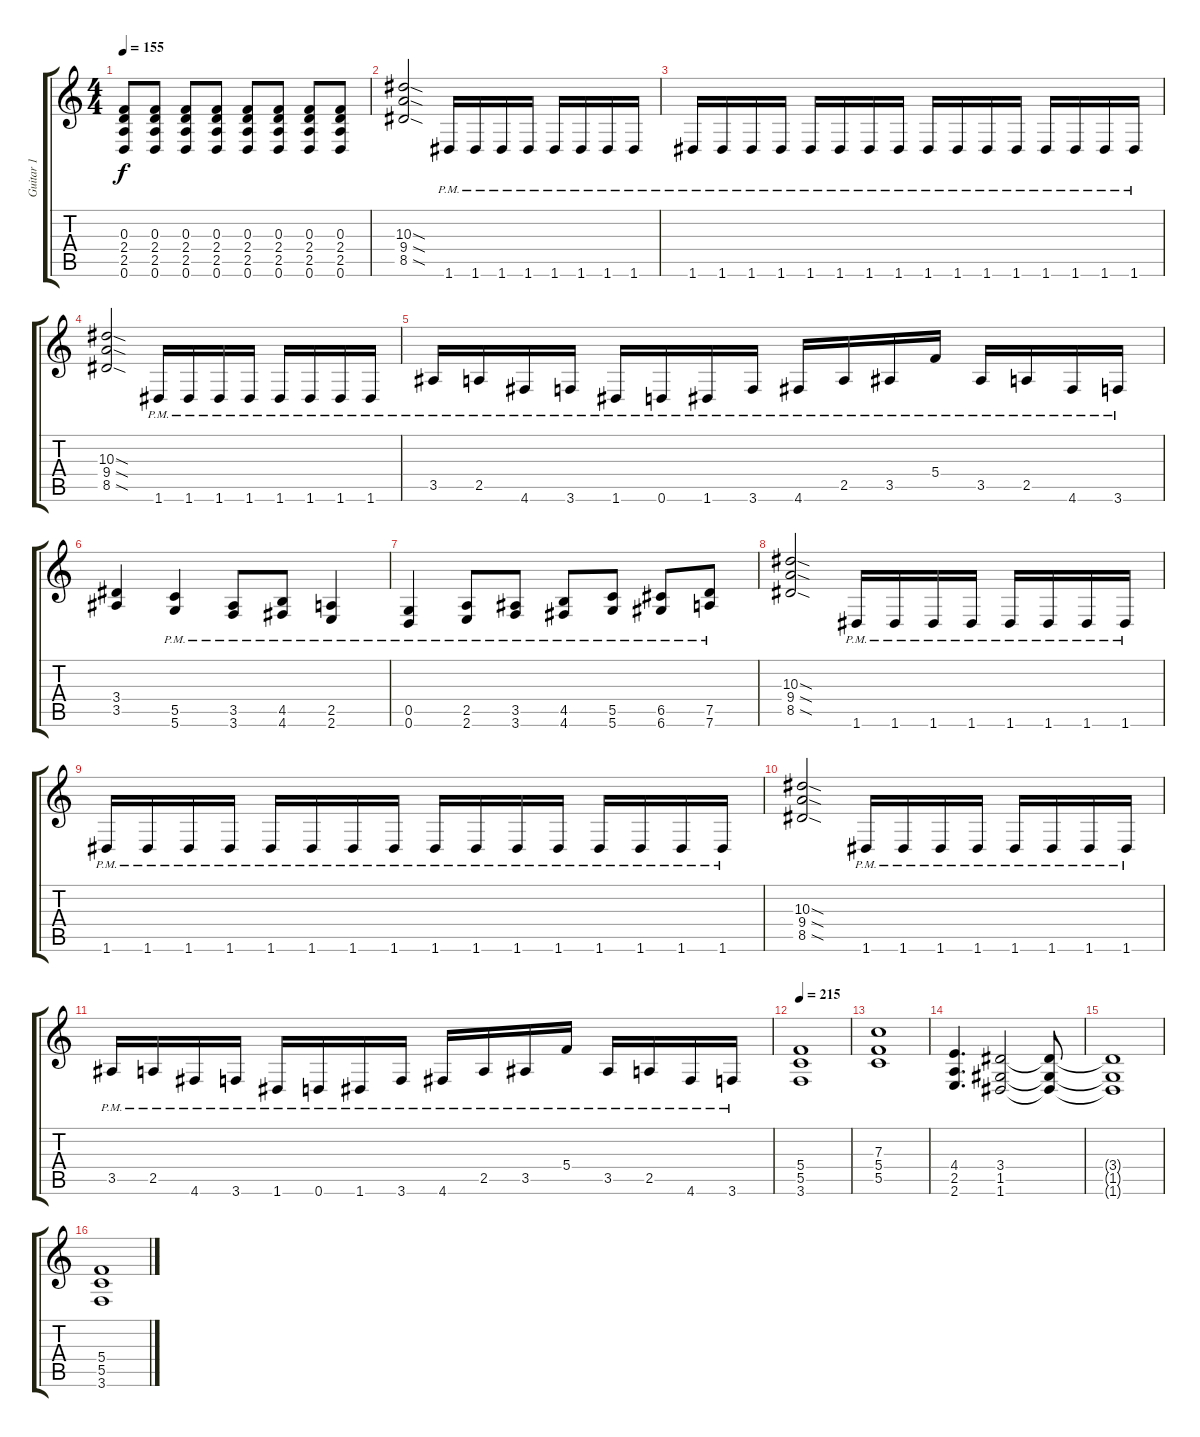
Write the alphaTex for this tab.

\track ("Guitar 1" "Guitar 1") {instrument distortionguitar}
\staff {score tabs}
\tuning (D4 A3 F3 C3 G2 D2) {hide}
\ts (4 4)
\tempo 155
\clef g2
\ks c
(0.3 2.4 2.5 0.6).8{dy f} (0.3 2.4 2.5 0.6).8 (0.3 2.4 2.5 0.6).8 (0.3 2.4 2.5 0.6).8 (0.3 2.4 2.5 0.6).8 (0.3 2.4 2.5 0.6).8 (0.3 2.4 2.5 0.6).8 (0.3 2.4 2.5 0.6).8 |
(10.3{sod} 9.4{sod} 8.5{sod}).2 1.6{pm}.16 1.6{pm}.16 1.6{pm}.16 1.6{pm}.16 1.6{pm}.16 1.6{pm}.16 1.6{pm}.16 1.6{pm}.16 |
1.6{pm}.16 1.6{pm}.16 1.6{pm}.16 1.6{pm}.16 1.6{pm}.16 1.6{pm}.16 1.6{pm}.16 1.6{pm}.16 1.6{pm}.16 1.6{pm}.16 1.6{pm}.16 1.6{pm}.16 1.6{pm}.16 1.6{pm}.16 1.6{pm}.16 1.6{pm}.16 |
(10.3{sod} 9.4{sod} 8.5{sod}).2 1.6{pm}.16 1.6{pm}.16 1.6{pm}.16 1.6{pm}.16 1.6{pm}.16 1.6{pm}.16 1.6{pm}.16 1.6{pm}.16 |
3.5{pm}.16 2.5{pm}.16 4.6{pm}.16 3.6{pm}.16 1.6{pm}.16 0.6{pm}.16 1.6{pm}.16 3.6{pm}.16 4.6{pm}.16 2.5{pm}.16 3.5{pm}.16 5.4{pm}.16 3.5{pm}.16 2.5{pm}.16 4.6{pm}.16 3.6{pm}.16 |
(3.4 3.5).4 (5.5{pm} 5.6{pm}).4 (3.5{pm} 3.6{pm}).8 (4.5{pm} 4.6{pm}).8 (2.5{pm} 2.6{pm}).4 |
(0.5{pm} 0.6{pm}).4 (2.5{pm} 2.6{pm}).8 (3.5{pm} 3.6{pm}).8 (4.5{pm} 4.6{pm}).8 (5.5{pm} 5.6{pm}).8 (6.5{pm} 6.6{pm}).8 (7.5{pm} 7.6{pm}).8 |
(10.3{sod} 9.4{sod} 8.5{sod}).2 1.6{pm}.16 1.6{pm}.16 1.6{pm}.16 1.6{pm}.16 1.6{pm}.16 1.6{pm}.16 1.6{pm}.16 1.6{pm}.16 |
1.6{pm}.16 1.6{pm}.16 1.6{pm}.16 1.6{pm}.16 1.6{pm}.16 1.6{pm}.16 1.6{pm}.16 1.6{pm}.16 1.6{pm}.16 1.6{pm}.16 1.6{pm}.16 1.6{pm}.16 1.6{pm}.16 1.6{pm}.16 1.6{pm}.16 1.6{pm}.16 |
(10.3{sod} 9.4{sod} 8.5{sod}).2 1.6{pm}.16 1.6{pm}.16 1.6{pm}.16 1.6{pm}.16 1.6{pm}.16 1.6{pm}.16 1.6{pm}.16 1.6{pm}.16 |
3.5{pm}.16 2.5{pm}.16 4.6{pm}.16 3.6{pm}.16 1.6{pm}.16 0.6{pm}.16 1.6{pm}.16 3.6{pm}.16 4.6{pm}.16 2.5{pm}.16 3.5{pm}.16 5.4{pm}.16 3.5{pm}.16 2.5{pm}.16 4.6{pm}.16 3.6{pm}.16 |
\tempo 215
(5.4 5.5 3.6).1 |
(7.3 5.4 5.5).1 |
(4.4 2.5 2.6).4{d} (3.4 1.5 1.6).2 (3.4{t} 1.5{t} 1.6{t}).8 |
(3.4{t} 1.5{t} 1.6{t}).1 |
(5.4 5.5 3.6).1
